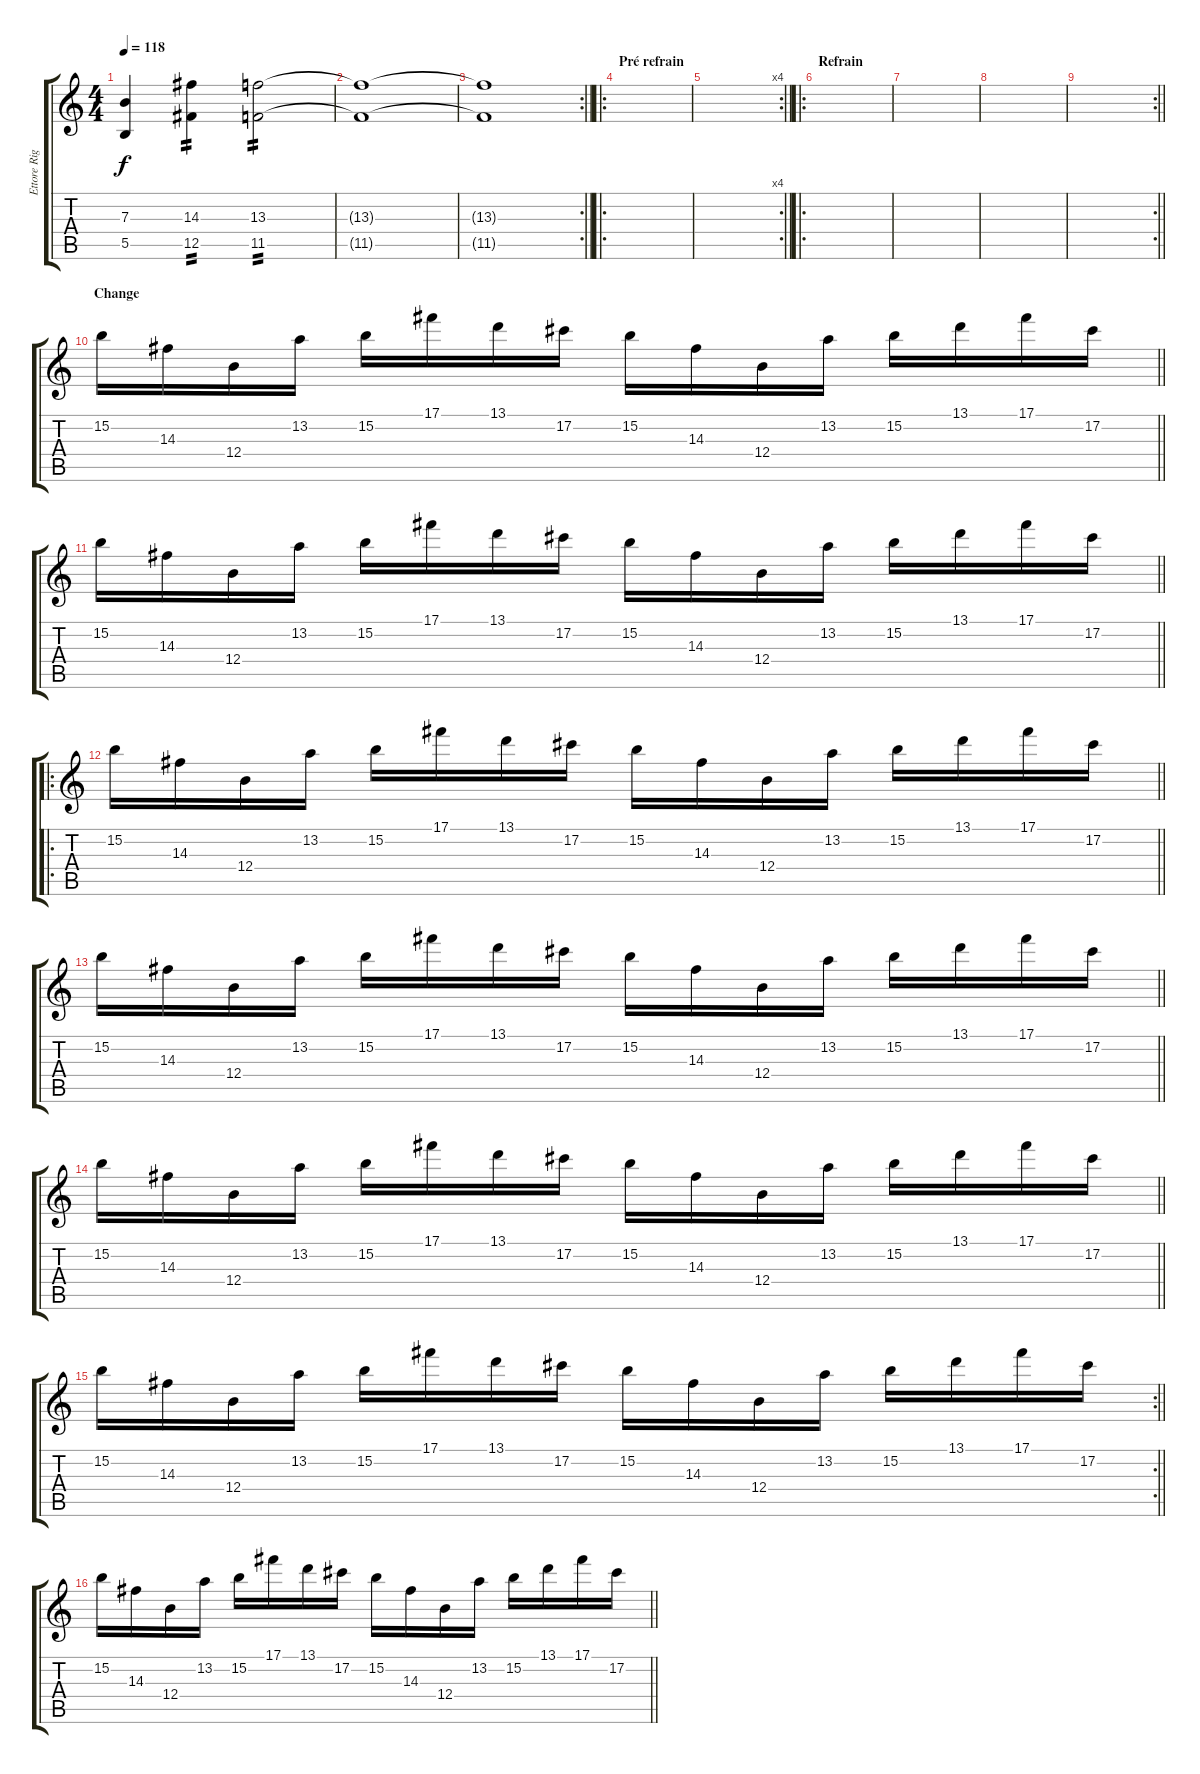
\track ("Ettore Rigotti" "Ettore Rig") {instrument lead2sawtooth}
\staff {score tabs}
\tuning (Db5 Ab4 E4 B3 Gb3 B2) {hide}
\ts (4 4)
\tempo 118
\clef g2
\ks c
(7.3{t} 5.5{t}).4{dy f} (14.3 12.5).4{tp 2} (13.3 11.5).2{tp 2} |
(13.3{t} 11.5{t}).1 |
\rc 2
\barLineRight lightlight
(13.3{t} 11.5{t}).1 |
\ro
\section ("" "Pré refrain")
|
\rc 4
\barLineRight lightlight
|
\ro
\section ("" "Refrain")
|
|
|
\rc 2
\barLineRight lightlight
|
\section ("" "Change")
\barLineRight lightlight
15.2.16 14.3.16 12.4.16 13.2.16 15.2.16 17.1.16 13.1.16 17.2.16 15.2.16 14.3.16 12.4.16 13.2.16 15.2.16 13.1.16 17.1.16 17.2.16 |
\barLineRight lightlight
15.2.16 14.3.16 12.4.16 13.2.16 15.2.16 17.1.16 13.1.16 17.2.16 15.2.16 14.3.16 12.4.16 13.2.16 15.2.16 13.1.16 17.1.16 17.2.16 |
\ro
\barLineRight lightlight
15.2.16 14.3.16 12.4.16 13.2.16 15.2.16 17.1.16 13.1.16 17.2.16 15.2.16 14.3.16 12.4.16 13.2.16 15.2.16 13.1.16 17.1.16 17.2.16 |
\barLineRight lightlight
15.2.16 14.3.16 12.4.16 13.2.16 15.2.16 17.1.16 13.1.16 17.2.16 15.2.16 14.3.16 12.4.16 13.2.16 15.2.16 13.1.16 17.1.16 17.2.16 |
\barLineRight lightlight
15.2.16 14.3.16 12.4.16 13.2.16 15.2.16 17.1.16 13.1.16 17.2.16 15.2.16 14.3.16 12.4.16 13.2.16 15.2.16 13.1.16 17.1.16 17.2.16 |
\rc 2
\barLineRight lightlight
15.2.16 14.3.16 12.4.16 13.2.16 15.2.16 17.1.16 13.1.16 17.2.16 15.2.16 14.3.16 12.4.16 13.2.16 15.2.16 13.1.16 17.1.16 17.2.16 |
\barLineRight lightlight
15.2.16{volume 11} 14.3.16 12.4.16 13.2.16 15.2.16 17.1.16 13.1.16 17.2.16 15.2.16 14.3.16 12.4.16 13.2.16 15.2.16 13.1.16 17.1.16 17.2.16
